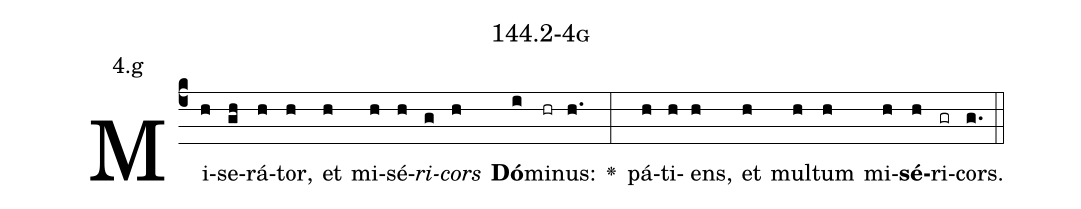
name: 144.2-4g;
annotation: 4.g;
%%
(c4)Mi(h)se(gh)rá(h)tor,(h) et(h) mi(h)sé(h)<i>ri</i>(g)<i>cors</i>(h) <b>Dó</b>(i)mi(hr)nus:(h.) <v>\greheightstar</v>(:) pá(h)ti(h)ens,(h) et(h) mul(h)tum(h) mi(h)<b>sé</b>(h)ri(gr)cors.(g.) (::)


%E(h) u(h) o(h) u(h) a(h) e.(g.) (::)
